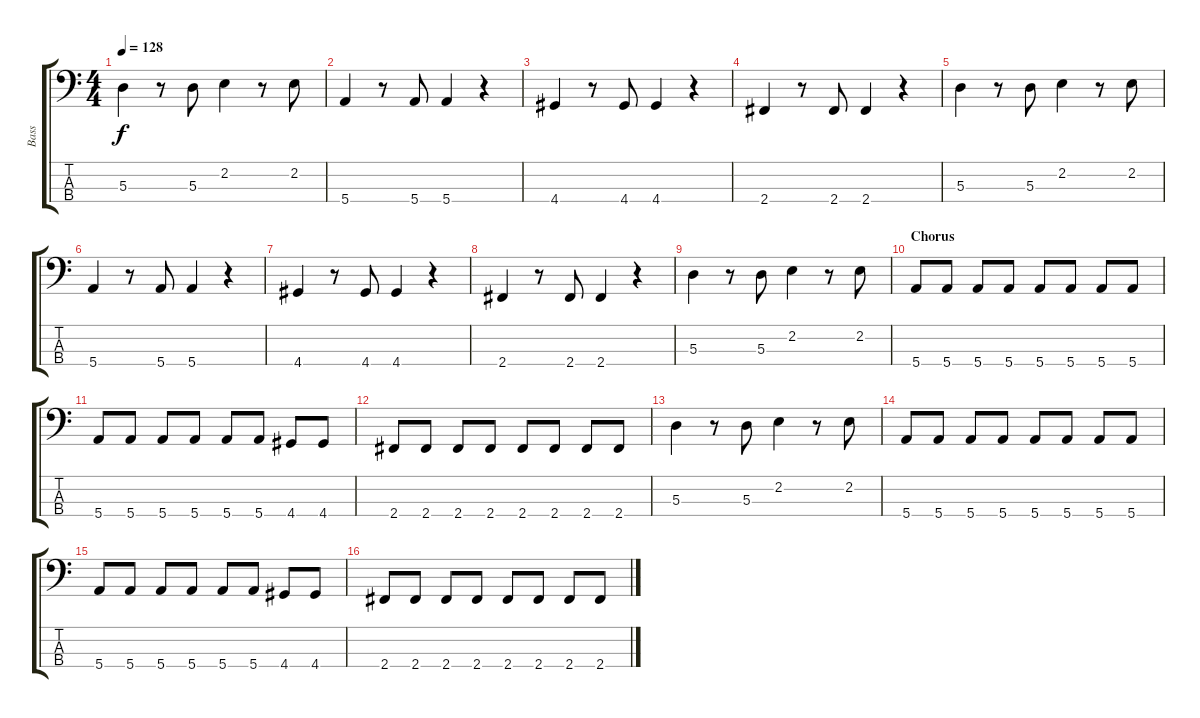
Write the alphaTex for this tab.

\track ("Bass" "Bass") {instrument electricbassfinger}
\staff {score tabs}
\tuning (G2 D2 A1 E1) {hide}
\ts (4 4)
\tempo 128
\clef f4
\ks c
5.3.4{dy f} r.8 5.3.8 2.2.4 r.8 2.2.8 |
5.4.4 r.8 5.4.8 5.4.4 r.4 |
4.4.4 r.8 4.4.8 4.4.4 r.4 |
2.4.4 r.8 2.4.8 2.4.4 r.4 |
5.3.4 r.8 5.3.8 2.2.4 r.8 2.2.8 |
5.4.4 r.8 5.4.8 5.4.4 r.4 |
4.4.4 r.8 4.4.8 4.4.4 r.4 |
2.4.4 r.8 2.4.8 2.4.4 r.4 |
5.3.4 r.8 5.3.8 2.2.4 r.8 2.2.8 |
\section ("" "Chorus")
5.4.8 5.4.8 5.4.8 5.4.8 5.4.8 5.4.8 5.4.8 5.4.8 |
5.4.8 5.4.8 5.4.8 5.4.8 5.4.8 5.4.8 4.4.8 4.4.8 |
2.4.8 2.4.8 2.4.8 2.4.8 2.4.8 2.4.8 2.4.8 2.4.8 |
5.3.4 r.8 5.3.8 2.2.4 r.8 2.2.8 |
5.4.8 5.4.8 5.4.8 5.4.8 5.4.8 5.4.8 5.4.8 5.4.8 |
5.4.8 5.4.8 5.4.8 5.4.8 5.4.8 5.4.8 4.4.8 4.4.8 |
2.4.8 2.4.8 2.4.8 2.4.8 2.4.8 2.4.8 2.4.8 2.4.8
